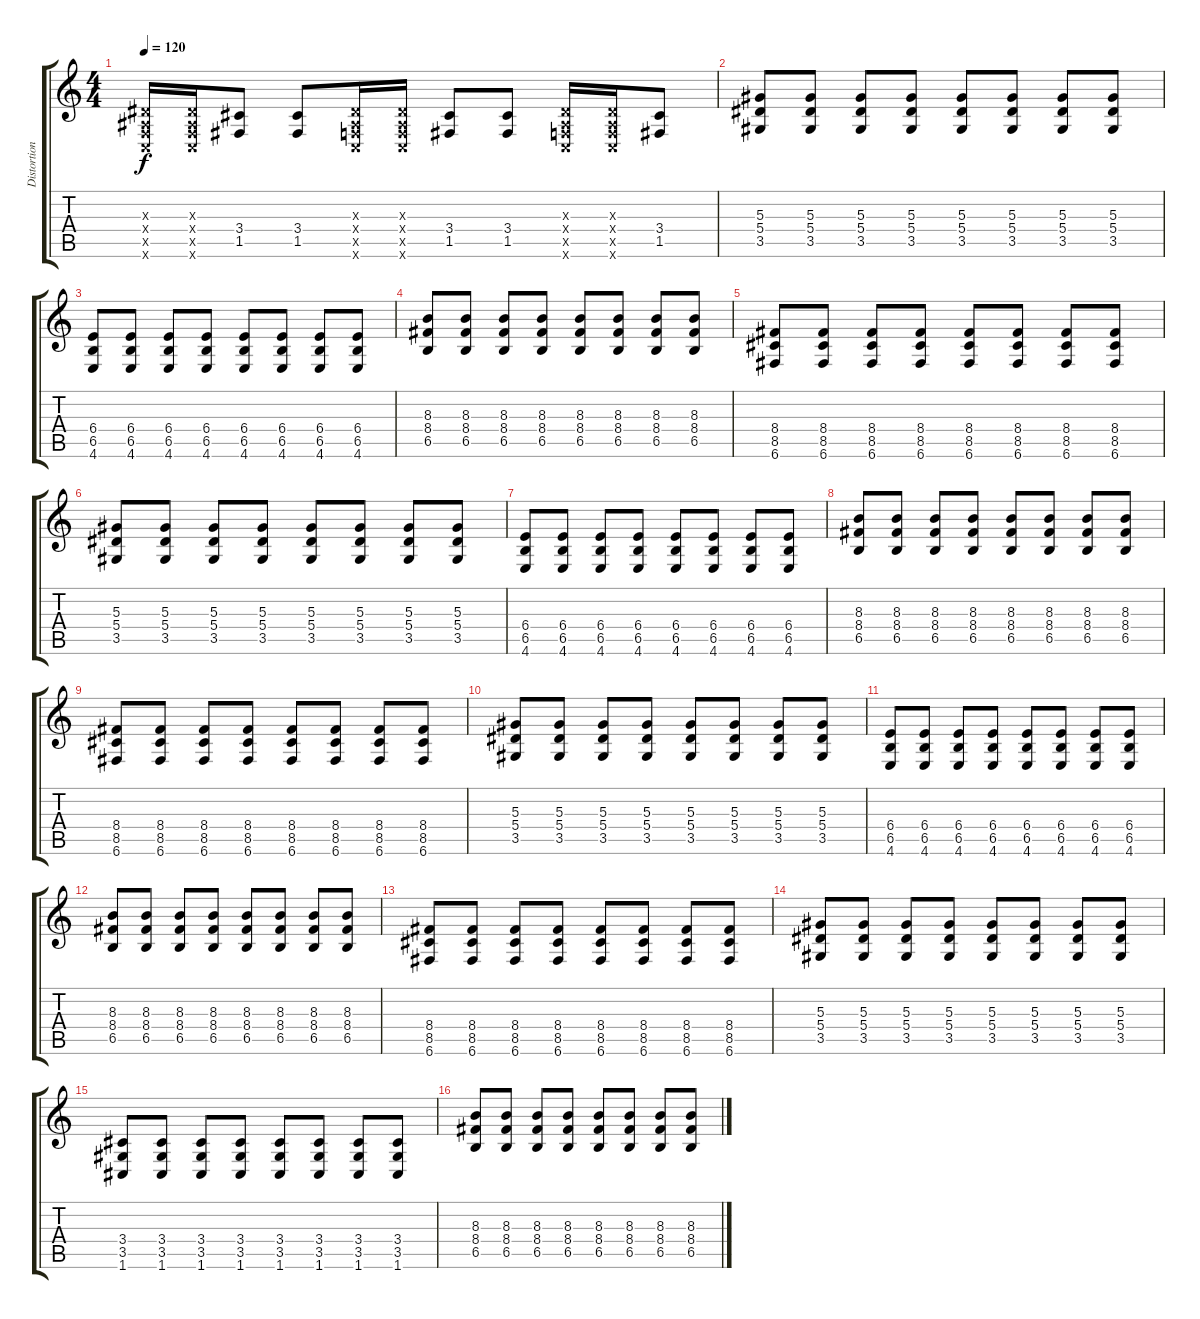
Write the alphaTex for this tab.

\track ("Distortion 2" "Distortion") {instrument overdrivenguitar}
\staff {score tabs}
\tuning (C4 G3 Eb3 Bb2 F2 C2) {hide}
\ts (4 4)
\tempo 120
\clef g2
\ks c
(0.3{x} 0.4{x} 0.5{x} 0.6{x}).16{dy f} (0.3{x} 0.4{x} 0.5{x} 0.6{x}).16 (3.4 1.5).8 (3.4 1.5).8 (0.3{x} 0.4{x} 0.5{x} 0.6{x}).16 (0.3{x} 0.4{x} 0.5{x} 0.6{x}).16 (3.4 1.5).8 (3.4 1.5).8 (0.3{x} 0.4{x} 0.5{x} 0.6{x}).16 (0.3{x} 0.4{x} 0.5{x} 0.6{x}).16 (3.4 1.5).8 |
(5.3 5.4 3.5).8 (5.3 5.4 3.5).8 (5.3 5.4 3.5).8 (5.3 5.4 3.5).8 (5.3 5.4 3.5).8 (5.3 5.4 3.5).8 (5.3 5.4 3.5).8 (5.3 5.4 3.5).8 |
(6.4 6.5 4.6).8 (6.4 6.5 4.6).8 (6.4 6.5 4.6).8 (6.4 6.5 4.6).8 (6.4 6.5 4.6).8 (6.4 6.5 4.6).8 (6.4 6.5 4.6).8 (6.4 6.5 4.6).8 |
(8.3 8.4 6.5).8 (8.3 8.4 6.5).8 (8.3 8.4 6.5).8 (8.3 8.4 6.5).8 (8.3 8.4 6.5).8 (8.3 8.4 6.5).8 (8.3 8.4 6.5).8 (8.3 8.4 6.5).8 |
(8.4 8.5 6.6).8 (8.4 8.5 6.6).8 (8.4 8.5 6.6).8 (8.4 8.5 6.6).8 (8.4 8.5 6.6).8 (8.4 8.5 6.6).8 (8.4 8.5 6.6).8 (8.4 8.5 6.6).8 |
(5.3 5.4 3.5).8 (5.3 5.4 3.5).8 (5.3 5.4 3.5).8 (5.3 5.4 3.5).8 (5.3 5.4 3.5).8 (5.3 5.4 3.5).8 (5.3 5.4 3.5).8 (5.3 5.4 3.5).8 |
(6.4 6.5 4.6).8 (6.4 6.5 4.6).8 (6.4 6.5 4.6).8 (6.4 6.5 4.6).8 (6.4 6.5 4.6).8 (6.4 6.5 4.6).8 (6.4 6.5 4.6).8 (6.4 6.5 4.6).8 |
(8.3 8.4 6.5).8 (8.3 8.4 6.5).8 (8.3 8.4 6.5).8 (8.3 8.4 6.5).8 (8.3 8.4 6.5).8 (8.3 8.4 6.5).8 (8.3 8.4 6.5).8 (8.3 8.4 6.5).8 |
(8.4 8.5 6.6).8 (8.4 8.5 6.6).8 (8.4 8.5 6.6).8 (8.4 8.5 6.6).8 (8.4 8.5 6.6).8 (8.4 8.5 6.6).8 (8.4 8.5 6.6).8 (8.4 8.5 6.6).8 |
(5.3 5.4 3.5).8 (5.3 5.4 3.5).8 (5.3 5.4 3.5).8 (5.3 5.4 3.5).8 (5.3 5.4 3.5).8 (5.3 5.4 3.5).8 (5.3 5.4 3.5).8 (5.3 5.4 3.5).8 |
(6.4 6.5 4.6).8 (6.4 6.5 4.6).8 (6.4 6.5 4.6).8 (6.4 6.5 4.6).8 (6.4 6.5 4.6).8 (6.4 6.5 4.6).8 (6.4 6.5 4.6).8 (6.4 6.5 4.6).8 |
(8.3 8.4 6.5).8 (8.3 8.4 6.5).8 (8.3 8.4 6.5).8 (8.3 8.4 6.5).8 (8.3 8.4 6.5).8 (8.3 8.4 6.5).8 (8.3 8.4 6.5).8 (8.3 8.4 6.5).8 |
(8.4 8.5 6.6).8 (8.4 8.5 6.6).8 (8.4 8.5 6.6).8 (8.4 8.5 6.6).8 (8.4 8.5 6.6).8 (8.4 8.5 6.6).8 (8.4 8.5 6.6).8 (8.4 8.5 6.6).8 |
(5.3 5.4 3.5).8 (5.3 5.4 3.5).8 (5.3 5.4 3.5).8 (5.3 5.4 3.5).8 (5.3 5.4 3.5).8 (5.3 5.4 3.5).8 (5.3 5.4 3.5).8 (5.3 5.4 3.5).8 |
(3.4 3.5 1.6).8 (3.4 3.5 1.6).8 (3.4 3.5 1.6).8 (3.4 3.5 1.6).8 (3.4 3.5 1.6).8 (3.4 3.5 1.6).8 (3.4 3.5 1.6).8 (3.4 3.5 1.6).8 |
(8.3 8.4 6.5).8 (8.3 8.4 6.5).8 (8.3 8.4 6.5).8 (8.3 8.4 6.5).8 (8.3 8.4 6.5).8 (8.3 8.4 6.5).8 (8.3 8.4 6.5).8 (8.3 8.4 6.5).8
